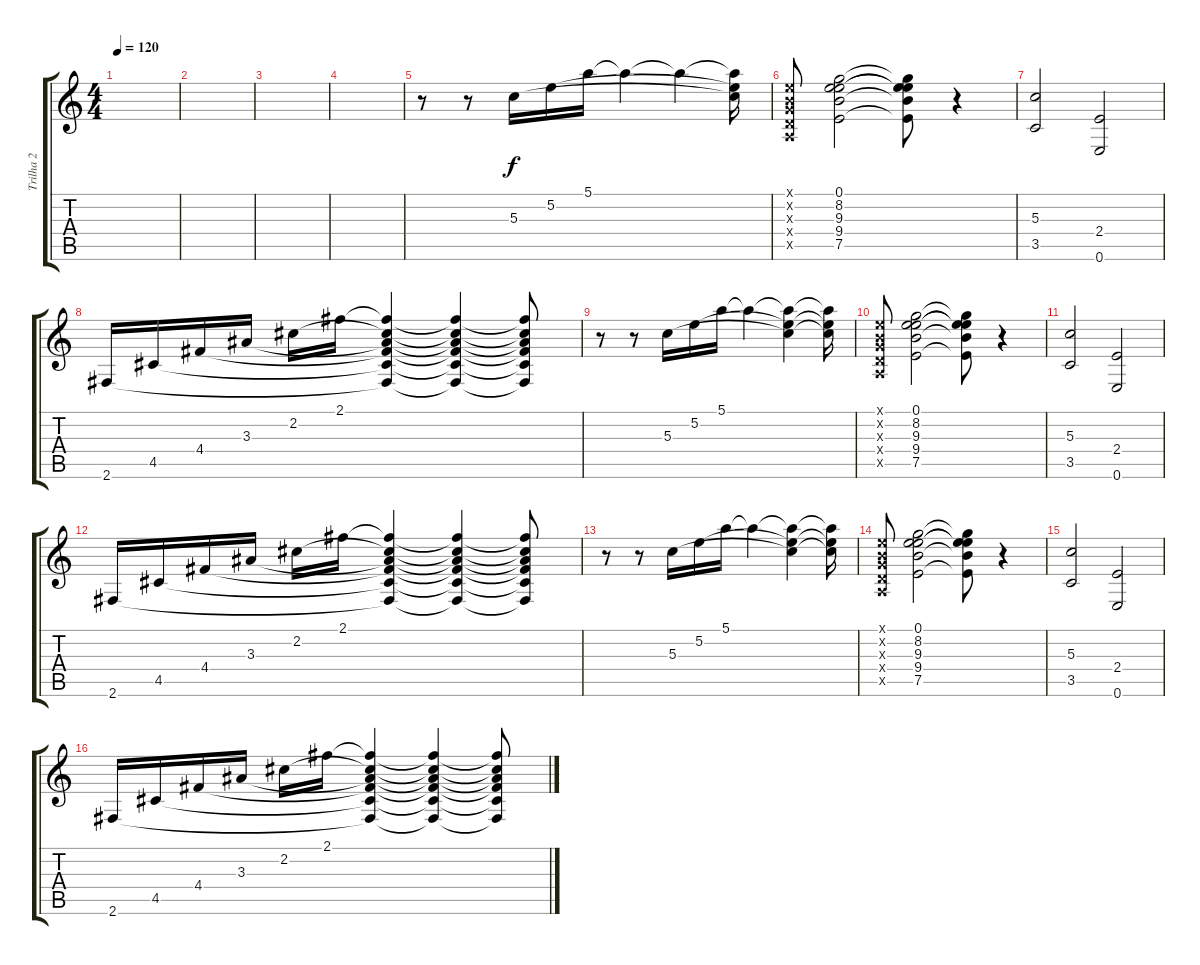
\track ("Trilha 2" "Trilha 2") {instrument acousticguitarnylon}
\staff {score tabs}
\tuning (E4 B3 G3 D3 A2 E2) {hide}
\ts (4 4)
\tempo 120
\clef g2
\ks c
|
|
|
|
r.8{volume 10} r.8 5.3.16 5.2.16 5.1.16 5.1{t}.4 5.1{t}.4 (5.1{t} 5.2{t} 5.3{t}).16 |
(0.1{x} 0.2{x} 0.3{x} 0.4{x} 0.5{x}).8 (0.1 8.2 9.3 9.4 7.5).2 (0.1{t} 8.2{t} 9.3{t} 9.4{t} 7.5{t}).8 r.4 |
(5.3 3.5).2 (2.4 0.6).2 |
2.6.16{balance 0} 4.5.16{balance 4} 4.4.16{balance 8} 3.3.16{balance 12} 2.2.16{balance 16} 2.1.16{balance 12} (2.1{t} 2.2{t} 3.3{t} 4.4{t} 4.5{t} 2.6{t}).4{balance 8} (2.1{t} 2.2{t} 3.3{t} 4.4{t} 4.5{t} 2.6{t}).4{balance 4} (2.1{t} 2.2{t} 3.3{t} 4.4{t} 4.5{t} 2.6{t}).8{balance 0} |
r.8{balance 8} r.8 5.3.16 5.2.16 5.1.16 5.1{t}.4 (5.1{t} 5.2{t} 5.3{t}).4 (5.1{t} 5.2{t} 5.3{t}).16 |
(0.1{x} 0.2{x} 0.3{x} 0.4{x} 0.5{x}).8 (0.1 8.2 9.3 9.4 7.5).2 (0.1{t} 8.2{t} 9.3{t} 9.4{t} 7.5{t}).8 r.4 |
(5.3 3.5).2 (2.4 0.6).2 |
2.6.16{balance 0} 4.5.16{balance 4} 4.4.16{balance 8} 3.3.16{balance 12} 2.2.16{balance 16} 2.1.16{balance 12} (2.1{t} 2.2{t} 3.3{t} 4.4{t} 4.5{t} 2.6{t}).4{balance 8} (2.1{t} 2.2{t} 3.3{t} 4.4{t} 4.5{t} 2.6{t}).4{balance 4} (2.1{t} 2.2{t} 3.3{t} 4.4{t} 4.5{t} 2.6{t}).8{balance 0} |
r.8{balance 8} r.8 5.3.16 5.2.16 5.1.16 5.1{t}.4 (5.1{t} 5.2{t} 5.3{t}).4 (5.1{t} 5.2{t} 5.3{t}).16 |
(0.1{x} 0.2{x} 0.3{x} 0.4{x} 0.5{x}).8 (0.1 8.2 9.3 9.4 7.5).2 (0.1{t} 8.2{t} 9.3{t} 9.4{t} 7.5{t}).8 r.4 |
(5.3 3.5).2 (2.4 0.6).2 |
2.6.16{balance 0} 4.5.16{balance 4} 4.4.16{balance 8} 3.3.16{balance 12} 2.2.16{balance 16} 2.1.16{balance 12} (2.1{t} 2.2{t} 3.3{t} 4.4{t} 4.5{t} 2.6{t}).4{balance 8} (2.1{t} 2.2{t} 3.3{t} 4.4{t} 4.5{t} 2.6{t}).4{balance 4} (2.1{t} 2.2{t} 3.3{t} 4.4{t} 4.5{t} 2.6{t}).8{balance 0}
